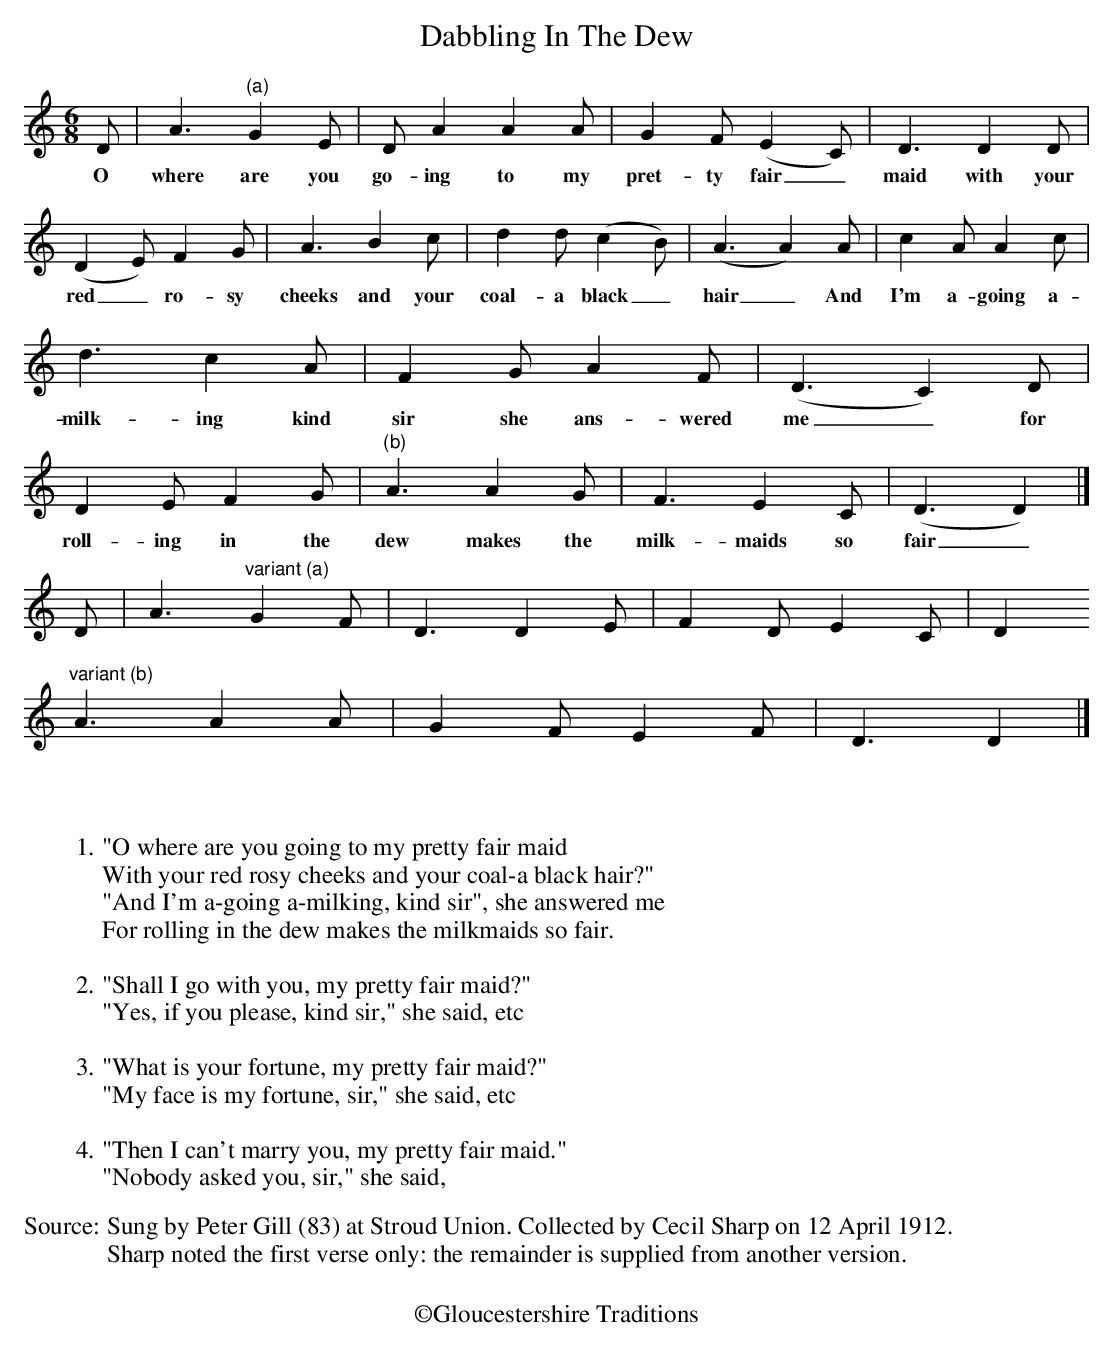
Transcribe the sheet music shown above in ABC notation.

X:1
T: Dabbling In The Dew
M: 6/8
L: 1/8
K: Ddor
D | A3 "^(a)"G2 E| D A2 A2 A| G2 F (E2 C)| D3 D2 D|
w: O where are you go-ing to my pret-ty fair_ maid with your
 (D2 E) F2 G|A3 B2 c | d2 d (c2 B)| (A3 A2)  A|c2 A A2 c|
w: red_ ro-sy cheeks and your coal-a black_ hair_ And I'm a-going a-
d3 c2 A| F2 G A2 F|(D3C2) D|D2 E F2 G|"^(b)"A3 A2 G|F3 E2 C|(D3 D2)|]
w: milk-ing kind sir she ans-wered me_ for roll-ing in the dew makes the milk-maids so fair_.
W:
D | A3 "^variant (a)" G2 F| D3 D2 E| F2 D E2 C| D2
"^variant (b)"A3 A2 A| G2 F E2 F|D3 D2|]
W:
W:1. "O where are you going to my pretty fair maid
W: With your red rosy cheeks and your coal-a black hair?"
W: "And I'm a-going a-milking, kind sir", she answered me
W: For rolling in the dew makes the milkmaids so fair.
W:
W:2. "Shall I go with you, my pretty fair maid?"
W:"Yes, if you please, kind sir," she said, etc
W:
W:3. "What is your fortune, my pretty fair maid?"
W:"My face is my fortune, sir," she said, etc
W:
W:4. "Then I can't marry you, my pretty fair maid."
W:"Nobody asked you, sir," she said,
W:
